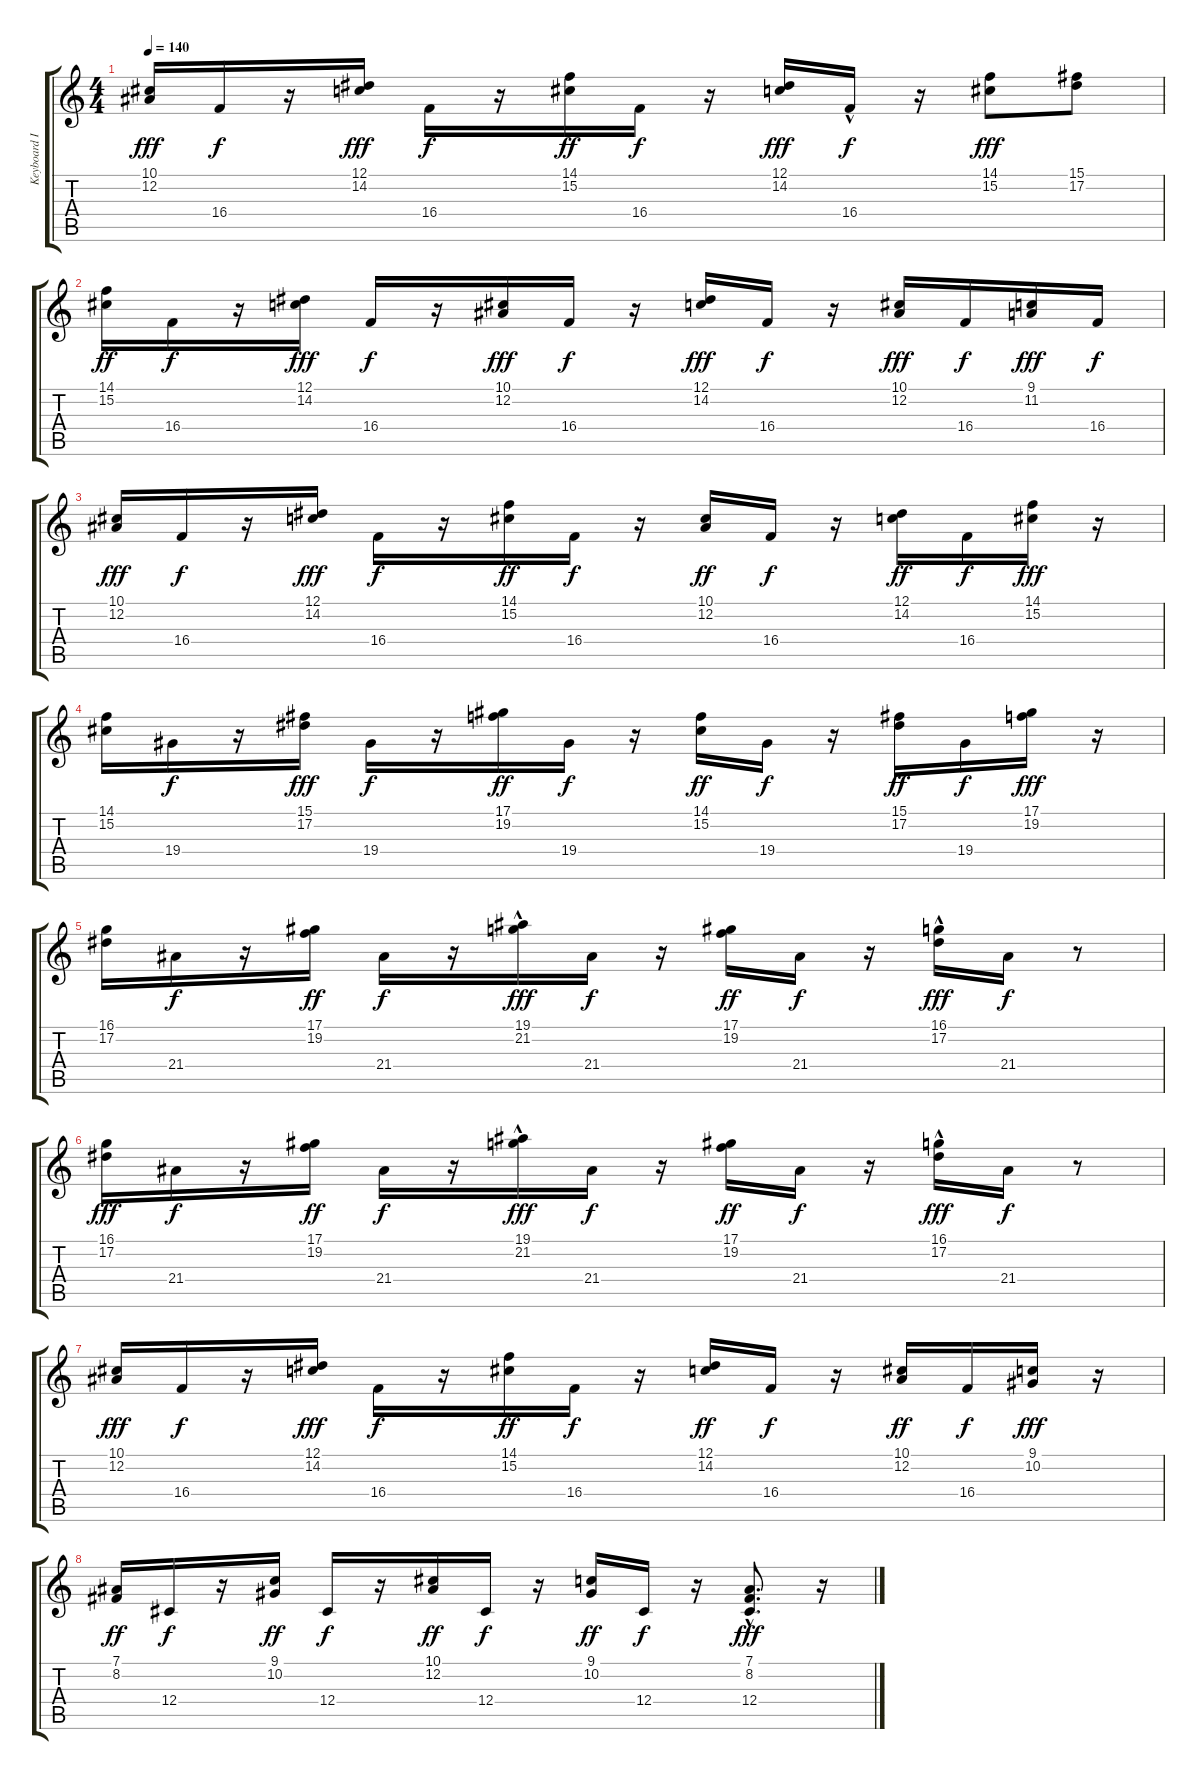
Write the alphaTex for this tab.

\track ("Keyboard II" "Keyboard I") {instrument harpsichord}
\staff {score tabs}
\tuning (Eb4 Bb3 Gb3 Db3 Ab2 Eb2) {hide}
\ts (4 4)
\tempo 140
\clef g2
\ks c
(10.1 12.2).16{dy fff} 16.4.16{dy f} r.16 (12.1 14.2).16{dy fff} 16.4.16{dy f} r.16 (14.1 15.2).16{dy ff} 16.4.16{dy f} r.16 (12.1 14.2).16{dy fff} 16.4{hac}.16{dy f} r.16 (14.1 15.2).8{dy fff} (15.1 17.2).8 |
(14.1 15.2).16{dy ff} 16.4.16{dy f} r.16 (12.1 14.2).16{dy fff} 16.4.16{dy f} r.16 (10.1 12.2).16{dy fff} 16.4.16{dy f} r.16 (12.1 14.2).16{dy fff} 16.4.16{dy f} r.16 (10.1 12.2).16{dy fff} 16.4.16{dy f} (9.1 11.2).16{dy fff} 16.4.16{dy f} |
(10.1 12.2).16{dy fff} 16.4.16{dy f} r.16 (12.1 14.2).16{dy fff} 16.4.16{dy f} r.16 (14.1 15.2).16{dy ff} 16.4.16{dy f} r.16 (10.1 12.2).16{dy ff} 16.4.16{dy f} r.16 (12.1 14.2).16{dy ff} 16.4.16{dy f} (14.1 15.2).16{dy fff} r.16 |
(14.1 15.2).16 19.4.16{dy f} r.16 (15.1 17.2).16{dy fff} 19.4.16{dy f} r.16 (17.1 19.2).16{dy ff} 19.4.16{dy f} r.16 (14.1 15.2).16{dy ff} 19.4.16{dy f} r.16 (15.1 17.2).16{dy ff} 19.4.16{dy f} (17.1 19.2).16{dy fff} r.16 |
(16.1 17.2).16 21.4.16{dy f} r.16 (17.1 19.2).16{dy ff} 21.4.16{dy f} r.16 (19.1{hac} 21.2{hac}).16{dy fff} 21.4.16{dy f} r.16 (17.1 19.2).16{dy ff} 21.4.16{dy f} r.16 (16.1{hac} 17.2{hac}).16{dy fff} 21.4.16{dy f} r.8 |
(16.1 17.2).16{dy fff} 21.4.16{dy f} r.16 (17.1 19.2).16{dy ff} 21.4.16{dy f} r.16 (19.1{hac} 21.2{hac}).16{dy fff} 21.4.16{dy f} r.16 (17.1 19.2).16{dy ff} 21.4.16{dy f} r.16 (16.1{hac} 17.2{hac}).16{dy fff} 21.4.16{dy f} r.8 |
(10.1 12.2).16{dy fff} 16.4.16{dy f} r.16 (12.1 14.2).16{dy fff} 16.4.16{dy f} r.16 (14.1 15.2).16{dy ff} 16.4.16{dy f} r.16 (12.1 14.2).16{dy ff} 16.4.16{dy f} r.16 (10.1 12.2).16{dy ff} 16.4.16{dy f} (9.1 10.2).16{dy fff} r.16 |
(7.1 8.2).16{dy ff} 12.4.16{dy f} r.16 (9.1 10.2).16{dy ff} 12.4.16{dy f} r.16 (10.1 12.2).16{dy ff} 12.4.16{dy f} r.16 (9.1 10.2).16{dy ff} 12.4.16{dy f} r.16 (7.1{hac} 8.2{hac} 12.4{hac}).8{d dy fff} r.16
